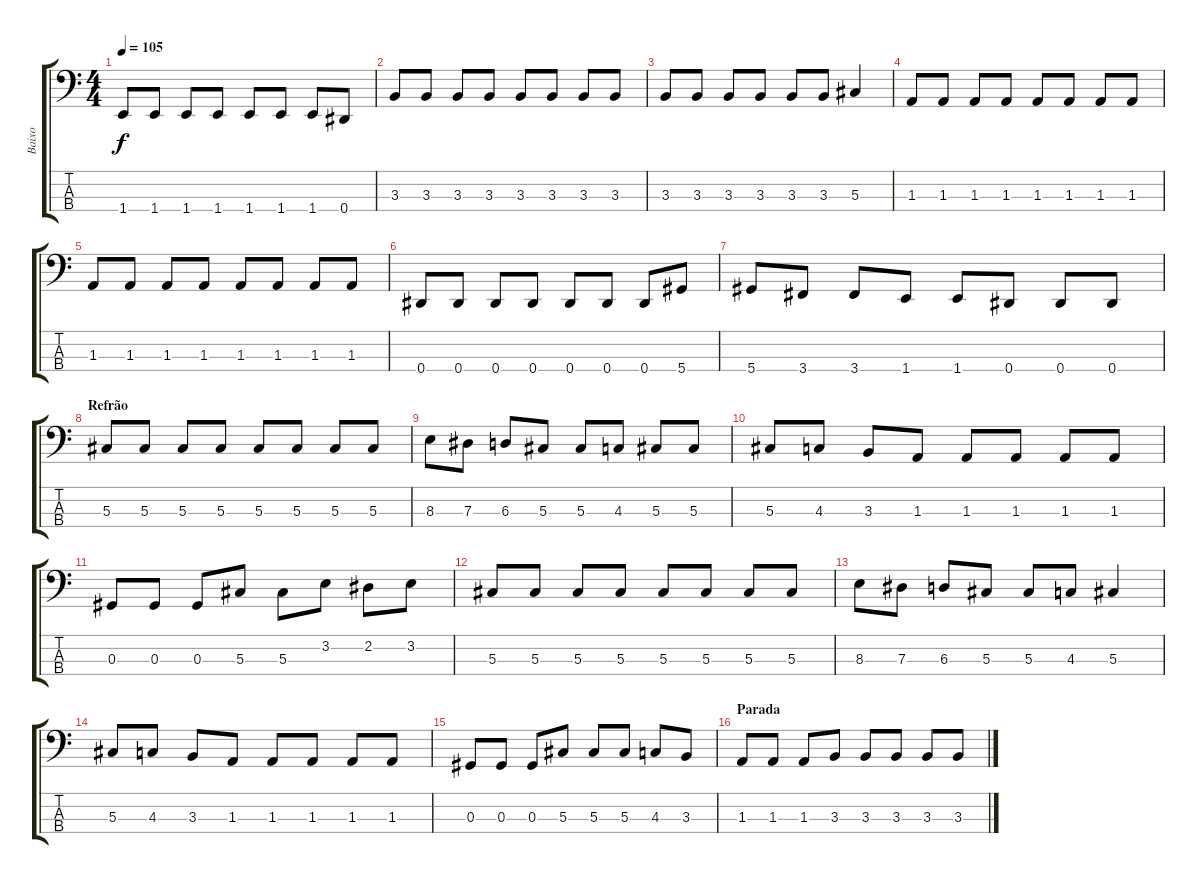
\track ("Baixo" "Baixo") {instrument electricbasspick}
\staff {score tabs}
\tuning (Gb2 Db2 Ab1 Eb1) {hide}
\ts (4 4)
\tempo 105
\clef f4
\ks c
1.4.8{dy f} 1.4.8 1.4.8 1.4.8 1.4.8 1.4.8 1.4.8 0.4.8 |
3.3.8 3.3.8 3.3.8 3.3.8 3.3.8 3.3.8 3.3.8 3.3.8 |
3.3.8 3.3.8 3.3.8 3.3.8 3.3.8 3.3.8 5.3.4 |
1.3.8 1.3.8 1.3.8 1.3.8 1.3.8 1.3.8 1.3.8 1.3.8 |
1.3.8 1.3.8 1.3.8 1.3.8 1.3.8 1.3.8 1.3.8 1.3.8 |
0.4.8 0.4.8 0.4.8 0.4.8 0.4.8 0.4.8 0.4.8 5.4.8 |
5.4.8 3.4.8 3.4.8 1.4.8 1.4.8 0.4.8 0.4.8 0.4.8 |
\section ("" "Refrão")
5.3.8 5.3.8 5.3.8 5.3.8 5.3.8 5.3.8 5.3.8 5.3.8 |
8.3.8 7.3.8 6.3.8 5.3.8 5.3.8 4.3.8 5.3.8 5.3.8 |
5.3.8 4.3.8 3.3.8 1.3.8 1.3.8 1.3.8 1.3.8 1.3.8 |
0.3.8 0.3.8 0.3.8 5.3.8 5.3.8 3.2.8 2.2.8 3.2.8 |
5.3.8 5.3.8 5.3.8 5.3.8 5.3.8 5.3.8 5.3.8 5.3.8 |
8.3.8 7.3.8 6.3.8 5.3.8 5.3.8 4.3.8 5.3.4 |
5.3.8 4.3.8 3.3.8 1.3.8 1.3.8 1.3.8 1.3.8 1.3.8 |
0.3.8 0.3.8 0.3.8 5.3.8 5.3.8 5.3.8 4.3.8 3.3.8 |
\section ("" "Parada")
1.3.8 1.3.8 1.3.8 3.3.8 3.3.8 3.3.8 3.3.8 3.3.8
